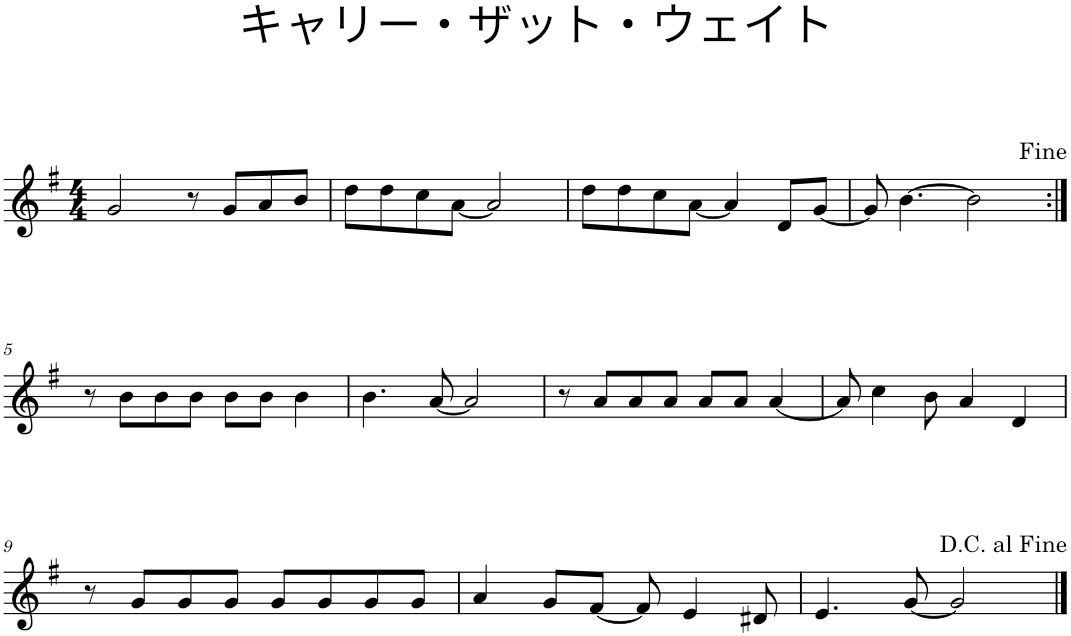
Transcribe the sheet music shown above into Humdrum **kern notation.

**kern
*part1
*staff1
*I"Piano
*I'Pno.
*clefG2
*k[f#]
*M4/4
=1
2g/
8r
8g/L
8a/
8b/J
=2
8dd\L
8dd\
8cc\
[<8a\J
2a/]
=3
8dd\L
8dd\
8cc\
[<8a\J
4a/]
8d/L
[<8g/J
=4
8g/]
[>4.b\
2b\]
!!LO:LB:g=z
=5:|!
8r
8b\L
8b\
8b\J
8b\L
8b\J
4b\
=6
4.b\
[<8a/
2a/]
=7
8r
8a/L
8a/
8a/J
8a/L
8a/J
[<4a/
=8
8a/]
4cc\
8b\
4a/
4d/
!!LO:LB:g=z
=9
8r
8g/L
8g/
8g/J
8g/L
8g/
8g/
8g/J
=10
4a/
8g/L
[<8f#/J
8f#/]
4e/
8d#X/
=11
4.e/
[<8g/
2g/]
==
*-
